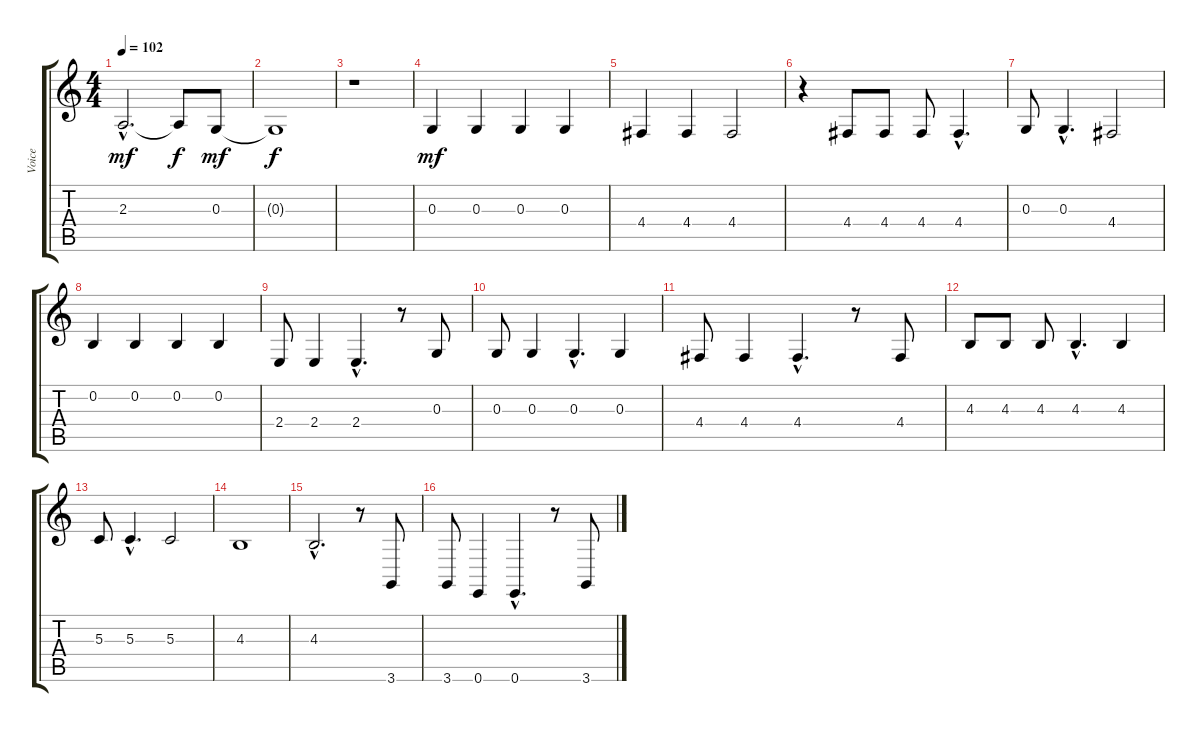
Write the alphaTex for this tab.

\track ("Voice" "Voice") {instrument acousticgrandpiano}
\staff {score tabs}
\tuning (E4 B3 G3 D3 A2 E2) {hide}
\ts (4 4)
\tempo 102
\clef g2
\ks c
2.3{hac}.2{d dy mf} 2.3{t}.8{dy f} 0.3.8{dy mf} |
0.3{t}.1{dy f} |
r.1 |
0.3.4{dy mf} 0.3.4 0.3.4 0.3.4 |
4.4.4 4.4.4 4.4.2 |
r.4 4.4.8 4.4.8 4.4.8 4.4{hac}.4{d} |
0.3.8 0.3{hac}.4{d} 4.4.2 |
0.2.4 0.2.4 0.2.4 0.2.4 |
2.4.8 2.4.4 2.4{hac}.4{d} r.8 0.3.8 |
0.3.8 0.3.4 0.3{hac}.4{d} 0.3.4 |
4.4.8 4.4.4 4.4{hac}.4{d} r.8 4.4.8 |
4.3.8 4.3.8 4.3.8 4.3{hac}.4{d} 4.3.4 |
5.3.8 5.3{hac}.4{d} 5.3.2 |
4.3.1 |
4.3{hac}.2{d} r.8 3.6.8 |
3.6.8 0.6.4 0.6{hac}.4{d} r.8 3.6.8
